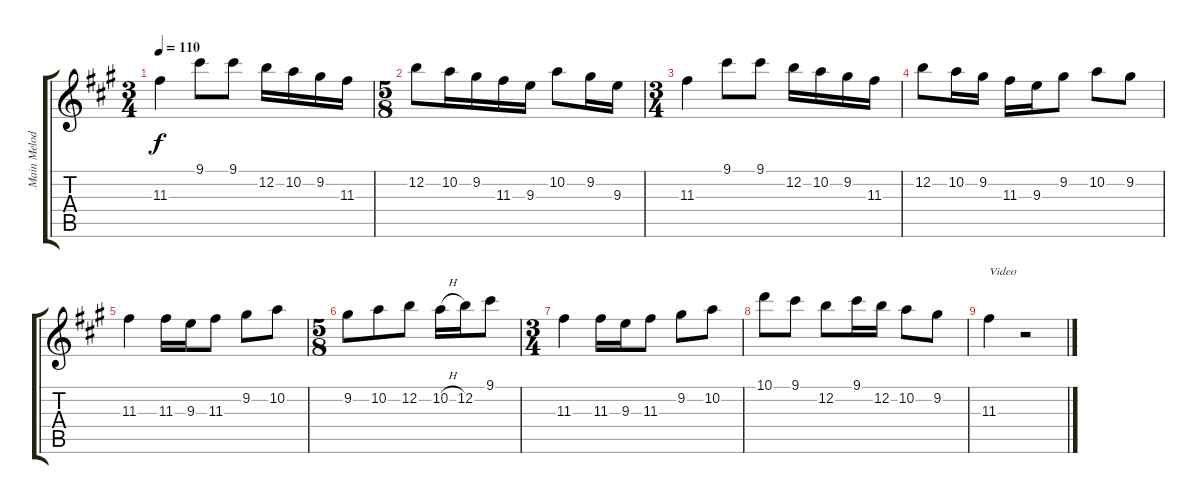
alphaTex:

\track ("Main Melody" "Main Melod") {instrument distortionguitar}
\staff {score tabs}
\tuning (E4 B3 G3 D3 A2 E2) {hide}
\ts (3 4)
\tempo 110
\clef g2
\ks a
11.3.4{dy f} 9.1.8 9.1.8 12.2.16 10.2.16 9.2.16 11.3.16 |
\ts (5 8)
12.2.8 10.2.16 9.2.16 11.3.16 9.3.16 10.2.8 9.2.16 9.3.16 |
\ts (3 4)
11.3.4 9.1.8 9.1.8 12.2.16 10.2.16 9.2.16 11.3.16 |
12.2.8 10.2.16 9.2.16 11.3.16 9.3.16 9.2.8 10.2.8 9.2.8 |
11.3.4 11.3.16 9.3.16 11.3.8 9.2.8 10.2.8 |
\ts (5 8)
9.2.8 10.2.8 12.2.8 10.2{h}.16 12.2.16 9.1.8 |
\ts (3 4)
11.3.4 11.3.16 9.3.16 11.3.8 9.2.8 10.2.8 |
10.1.8 9.1.8 12.2.8 9.1.16 12.2.16 10.2.8 9.2.8 |
11.3.4{txt "Video"} r.2
